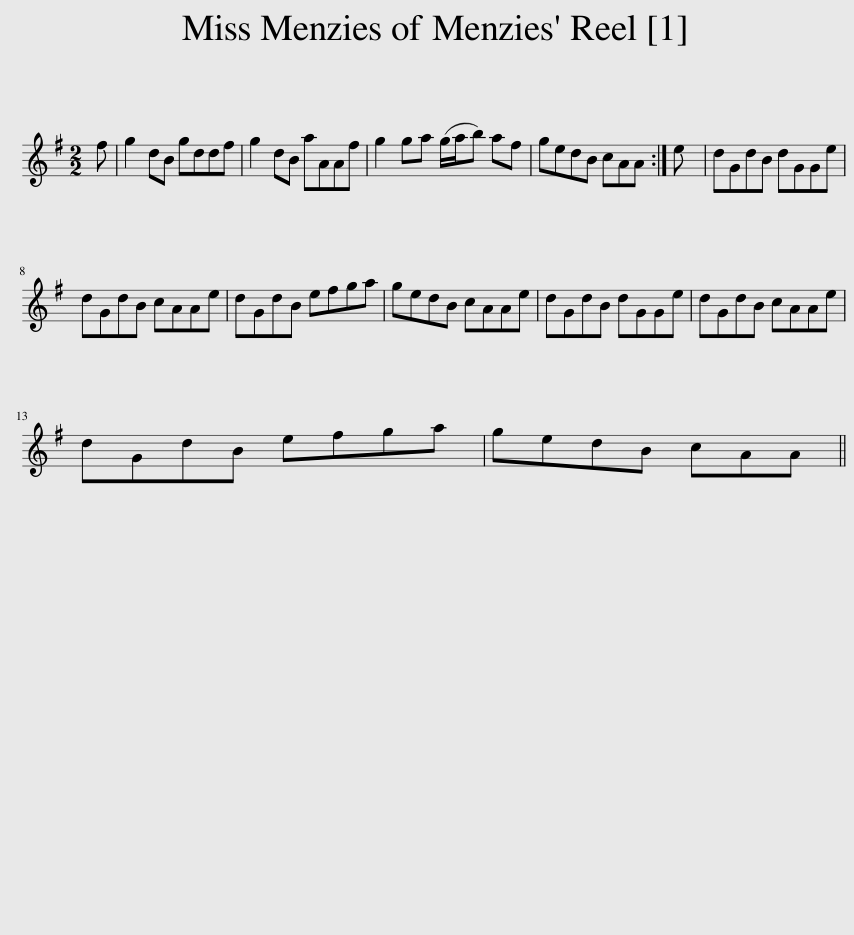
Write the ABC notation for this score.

X:1
L:1/8
M:2/2
I:linebreak $
K:G
V:1 treble
V:1
 f | g2 dB gddf | g2 dB aAAf | g2 ga (g/a/b) af | gedB cAA :| %5
 e | dGdB dGGe |$ dGdB cAAe | dGdB efga | gedB cAAe | %10
 dGdB dGGe | dGdB cAAe |$ dGdB efga | gedB cAA || %14
